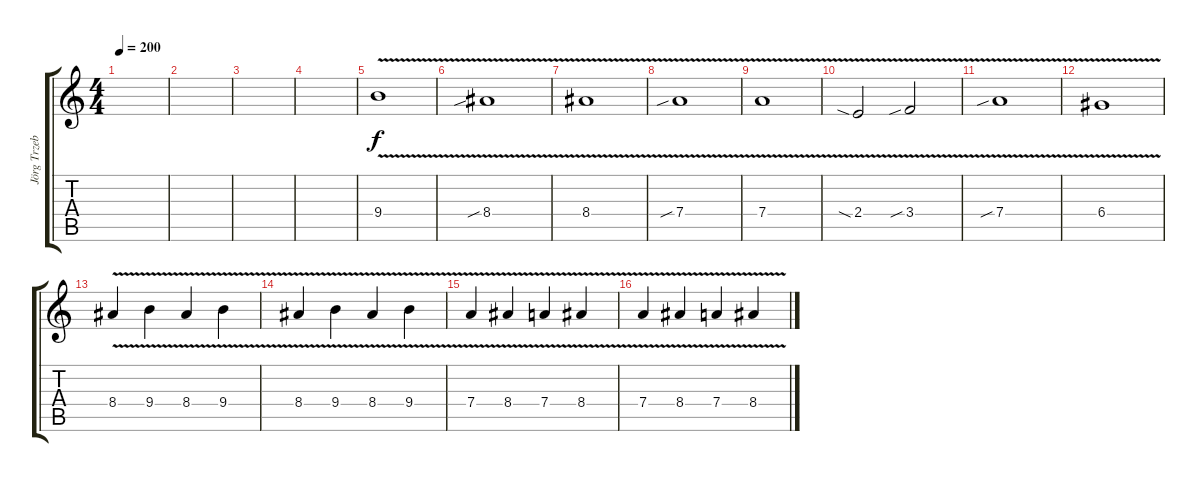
\track ("Jörg Trzebiatowski" "Jörg Trzeb") {instrument distortionguitar}
\staff {score tabs}
\tuning (E4 B3 G3 D3 A2 E2) {hide}
\ts (4 4)
\tempo 200
\tempo 135
\tempo 200
\clef g2
\ks c
|
|
|
|
9.4{v}.1 |
8.4{v sib}.1 |
8.4{v}.1 |
7.4{v sib}.1 |
7.4{v}.1 |
2.4{v sia}.2 3.4{v sib}.2 |
7.4{v sib}.1 |
6.4{v}.1 |
8.4{v}.4 9.4{v}.4 8.4{v}.4 9.4{v}.4 |
8.4{v}.4 9.4{v}.4 8.4{v}.4 9.4{v}.4 |
7.4{v}.4 8.4{v}.4 7.4{v}.4 8.4{v}.4 |
7.4{v}.4 8.4{v}.4 7.4{v}.4 8.4{v}.4
